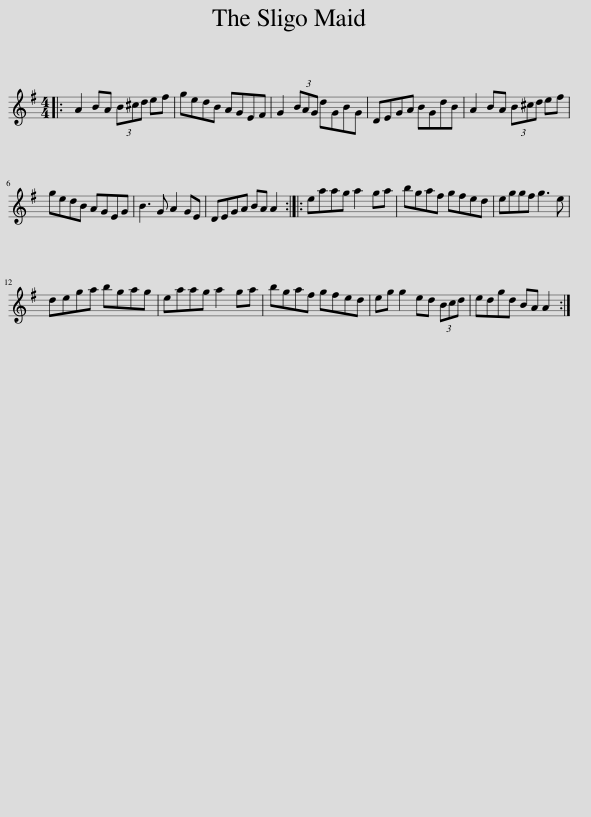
X:1
L:1/8
M:4/4
I:linebreak $
K:G
V:1 treble
V:1
|: A2 BA (3B^cd ef | gedB AGEF | G2 (3BAG dGBG | DEGA BGdB | A2 BA (3B^cd ef |$ %5
 gedB AGEG | B3 G A2 GE | DEGA BA A2 :: eaag a2 ga | bgaf gfed | %10
 eggf g3 e |$ dega bgag | eaag a2 ga | bgaf gfed | eg g2 ed (3Bcd | %15
 edgd BA A2 :| %16
